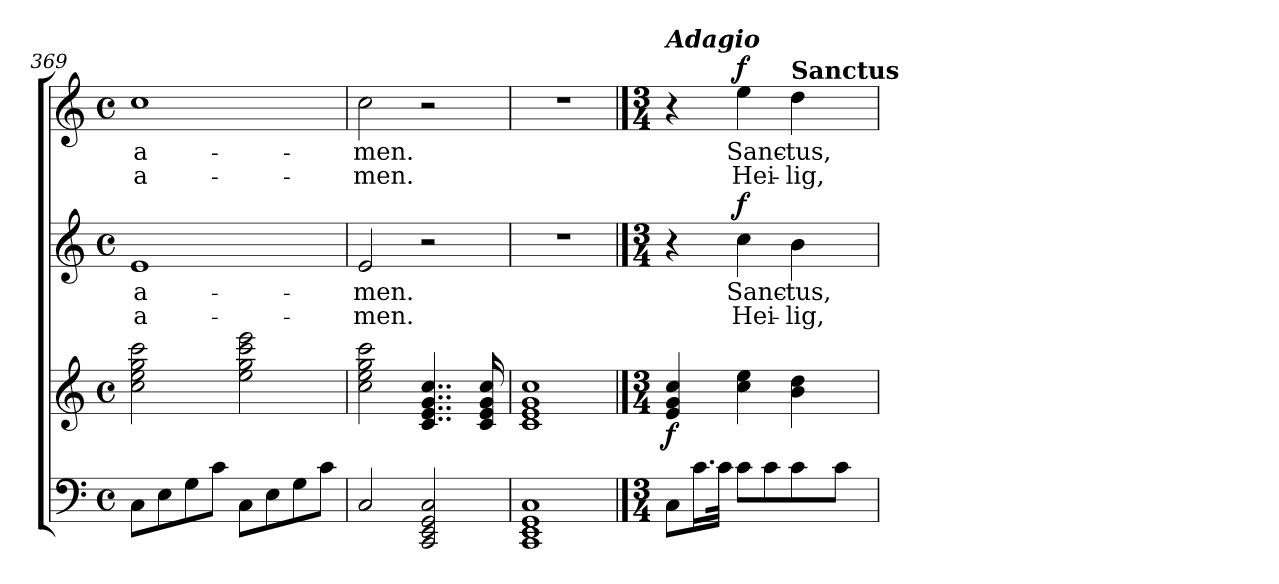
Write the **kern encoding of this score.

**kern	**kern	**dynam	**kern	**text	**text	**dynam	**kern	**text	**text	**dynam
*part3	*part3	*part3	*part2	*part2	*part2	*part2	*part1	*part1	*part1	*part1
*staff4	*staff3	*staff3/4	*staff2	*staff2	*staff2	*staff2	*staff1	*staff1	*staff1	*staff1
*clefF4	*clefG2	*	*clefG2	*	*	*	*clefG2	*	*	*
*k[]	*k[]	*	*k[]	*	*	*	*k[]	*	*	*
*C:	*C:	*	*C:	*	*	*	*C:	*	*	*
*M4/4	*M4/4	*	*M4/4	*	*	*	*M4/4	*	*	*
*met(c)	*met(c)	*	*met(c)	*	*	*	*met(c)	*	*	*
=369	=369	=369	=369	=369	=369	=369	=369	=369	=369	=369
!	!	!	!	!LO:LY:b	!LO:LY:b	!	!	!LO:LY:b	!LO:LY:b	!
8C\L	2cc\ 2ee\ 2gg\ 2ccc\	.	1e	a-	a-	.	1cc	a-	a-	.
8E\	.	.	.	.	.	.	.	.	.	.
8G\	.	.	.	.	.	.	.	.	.	.
8c\J	.	.	.	.	.	.	.	.	.	.
8C\L	2ee\ 2gg\ 2ccc\ 2eee\	.	.	.	.	.	.	.	.	.
8E\	.	.	.	.	.	.	.	.	.	.
8G\	.	.	.	.	.	.	.	.	.	.
8c\J	.	.	.	.	.	.	.	.	.	.
=370	=370	=370	=370	=370	=370	=370	=370	=370	=370	=370
!	!	!	!	!LO:LY:b	!LO:LY:b	!	!	!LO:LY:b	!LO:LY:b	!
2C/	2cc\ 2ee\ 2gg\ 2ccc\	.	2e/	-men.	-men.	.	2cc\	-men.	-men.	.
2CC/ 2EE/ 2GG/ 2C/	4..c/ 4..e/ 4..g/ 4..cc/	.	2r	.	.	.	2r	.	.	.
.	16c/ 16e/ 16g/ 16cc/	.	.	.	.	.	.	.	.	.
=371	=371	=371	=371	=371	=371	=371	=371	=371	=371	=371
1CC 1EE 1GG 1C	1c 1e 1g 1cc	.	1r	.	.	.	1r	.	.	.
!!LO:PB:g=z
==372	==372	==372	==372	==372	==372	==372	==372	==372	==372	==372
*M3/4	*M3/4	*	*M3/4	*	*	*	*M3/4	*	*	*
!	!	!	!	!	!	!	!LO:TX:a:Bi:t=Adagio	!	!	!
!	!	!LO:DY:b	!	!	!	!	!	!	!	!
8C\L	4e/ 4g/ 4cc/	f	4r	.	.	.	4r	.	.	.
16.c\L	.	.	.	.	.	.	.	.	.	.
32c\JJk	.	.	.	.	.	.	.	.	.	.
!	!	!	!	!LO:LY:b	!LO:LY:b	!LO:DY:a	!	!LO:LY:b	!LO:LY:b	!LO:DY:a
8c\L	4cc\ 4ee\	.	4cc\	Sanc-	Hei-	f	4ee\	Sanc-	Hei-	f
8c\	.	.	.	.	.	.	.	.	.	.
!	!	!	!	!	!	!	!LO:TX:a:B:t=Sanctus	!	!	!
!	!	!	!	!LO:LY:b	!LO:LY:b	!	!	!LO:LY:b	!LO:LY:b	!
8c\	4b\ 4dd\	.	4b\	-tus,	-lig,	.	4dd\	-tus,	-lig,	.
8c\J	.	.	.	.	.	.	.	.	.	.
=	=	=	=	=	=	=	=	=	=	=
*-	*-	*-	*-	*-	*-	*-	*-	*-	*-	*-
